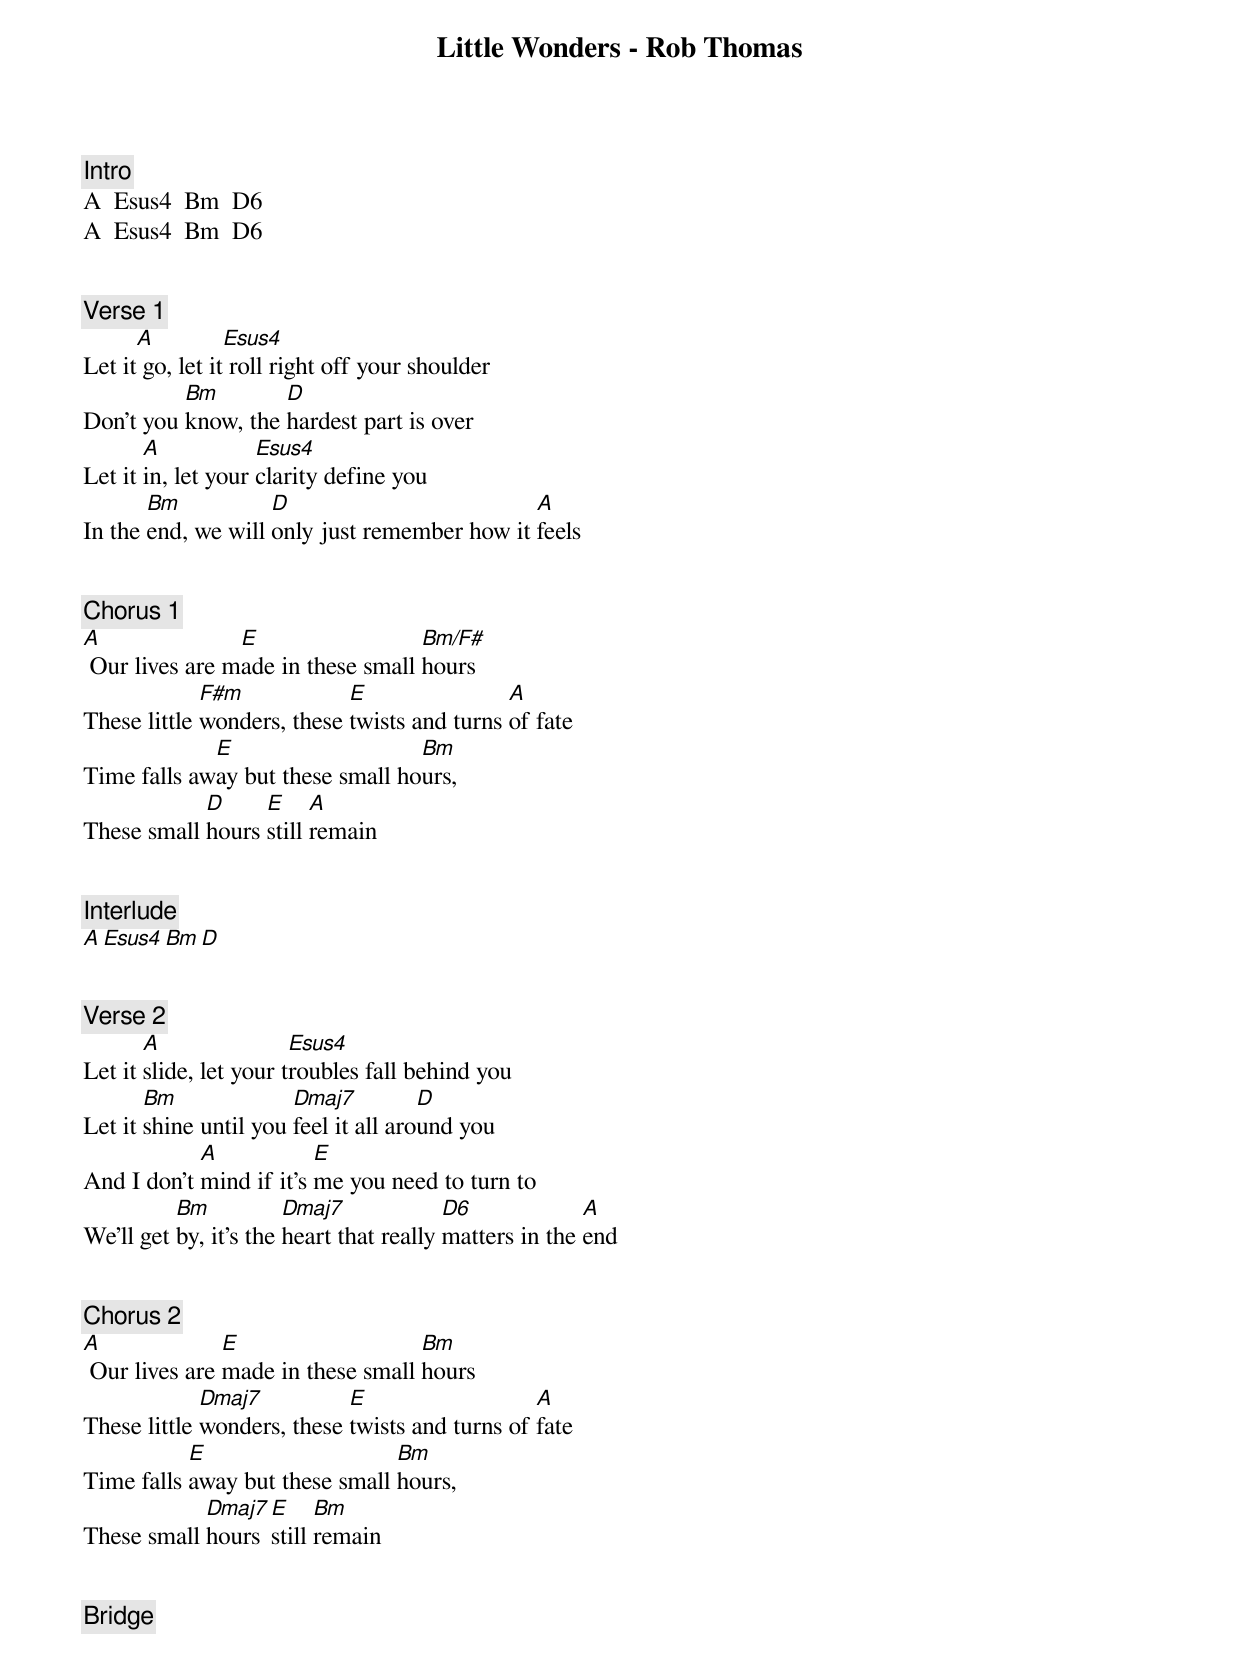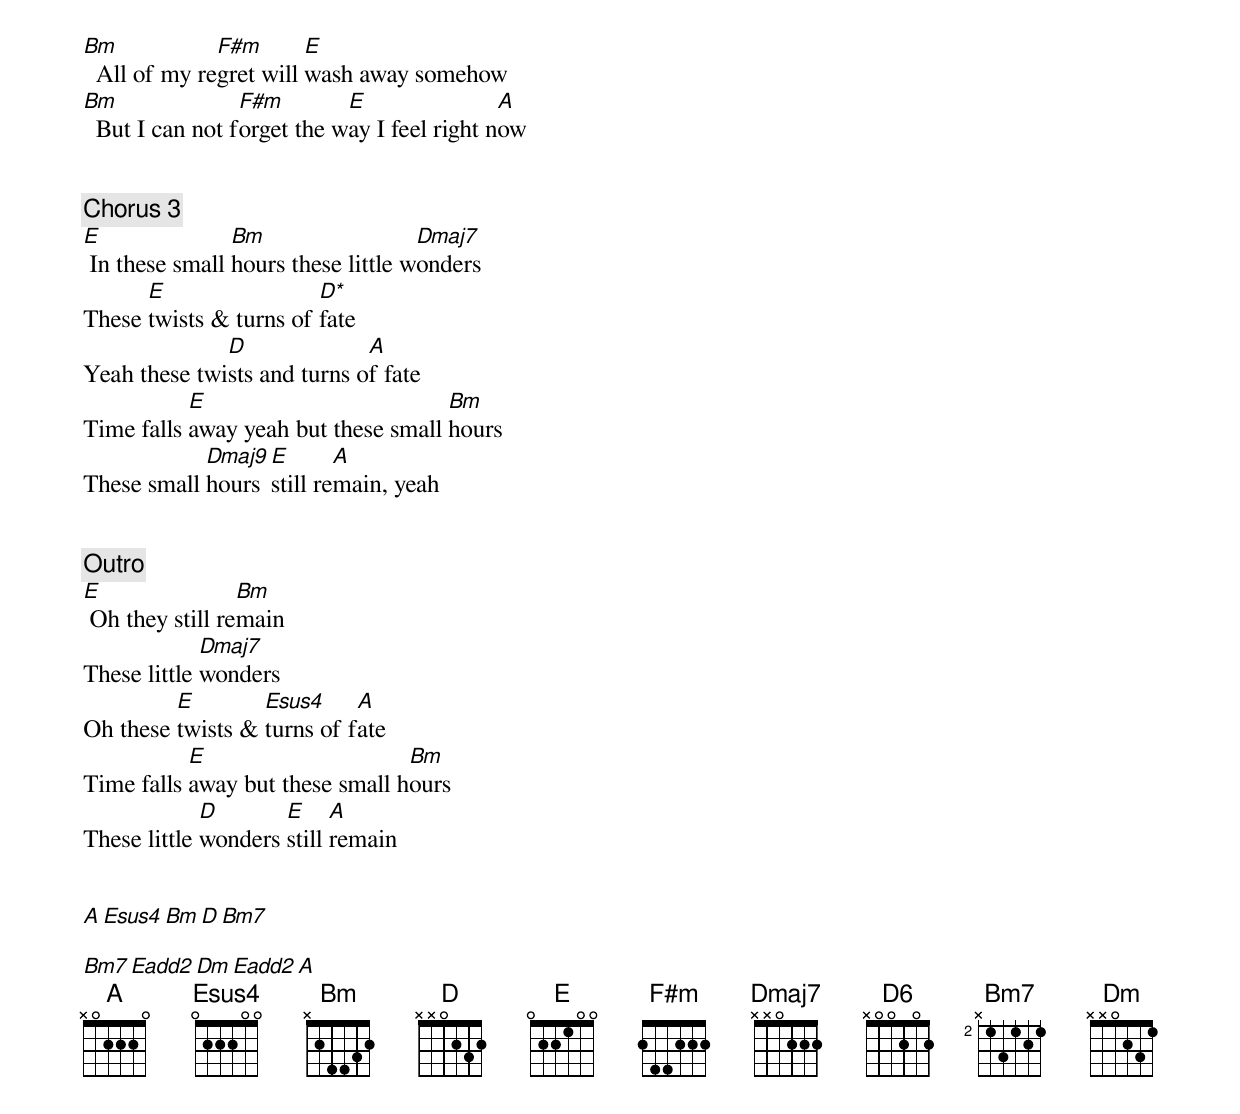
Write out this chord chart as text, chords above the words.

Little Wonders - Rob Thomas

[Intro]
A  Esus4  Bm  D6
A  Esus4  Bm  D6


[Verse 1]
      A          Esus4
Let it go, let it roll right off your shoulder
          Bm        D
Don't you know, the hardest part is over
       A            Esus4
Let it in, let your clarity define you
       Bm           D                         A
In the end, we will only just remember how it feels


[Chorus 1]
A               E                  Bm/F#
 Our lives are made in these small hours
             F#m            E                A
These little wonders, these twists and turns of fate
             E                    Bm
Time falls away but these small hours,
            D     E     A
These small hours still remain


[Interlude]
A  Esus4   Bm    D


[Verse 2]
       A                Esus4
Let it slide, let your troubles fall behind you
       Bm              Dmaj7          D
Let it shine until you feel it all around you
            A            E
And I don't mind if it's me you need to turn to
          Bm           Dmaj7             D6             A
We'll get by, it's the heart that really matters in the end


[Chorus 2]
A              E                   Bm
 Our lives are made in these small hours
             Dmaj7          E                   A
These little wonders, these twists and turns of fate
           E                    Bm
Time falls away but these small hours,
            Dmaj7 E     Bm
These small hours still remain


[Bridge]
Bm            F#m       E
  All of my regret will wash away somehow
Bm               F#m        E                A
  But I can not forget the way I feel right now


[Chorus 3]
E               Bm                  Dmaj7
 In these small hours these little wonders
      E                 D*
These twists & turns of fate
              D              A
Yeah these twists and turns of fate
           E                         Bm
Time falls away yeah but these small hours
            Dmaj9 E       A
These small hours still remain, yeah


[Outro]
E                Bm
 Oh they still remain
             Dmaj7
These little wonders
         E        Esus4     A
Oh these twists & turns of fate
           E                     Bm
Time falls away but these small hours
             D       E     A
These little wonders still remain


A  Esus4   Bm   D  Bm7

Bm7 Eadd2  Dm Eadd2   A
